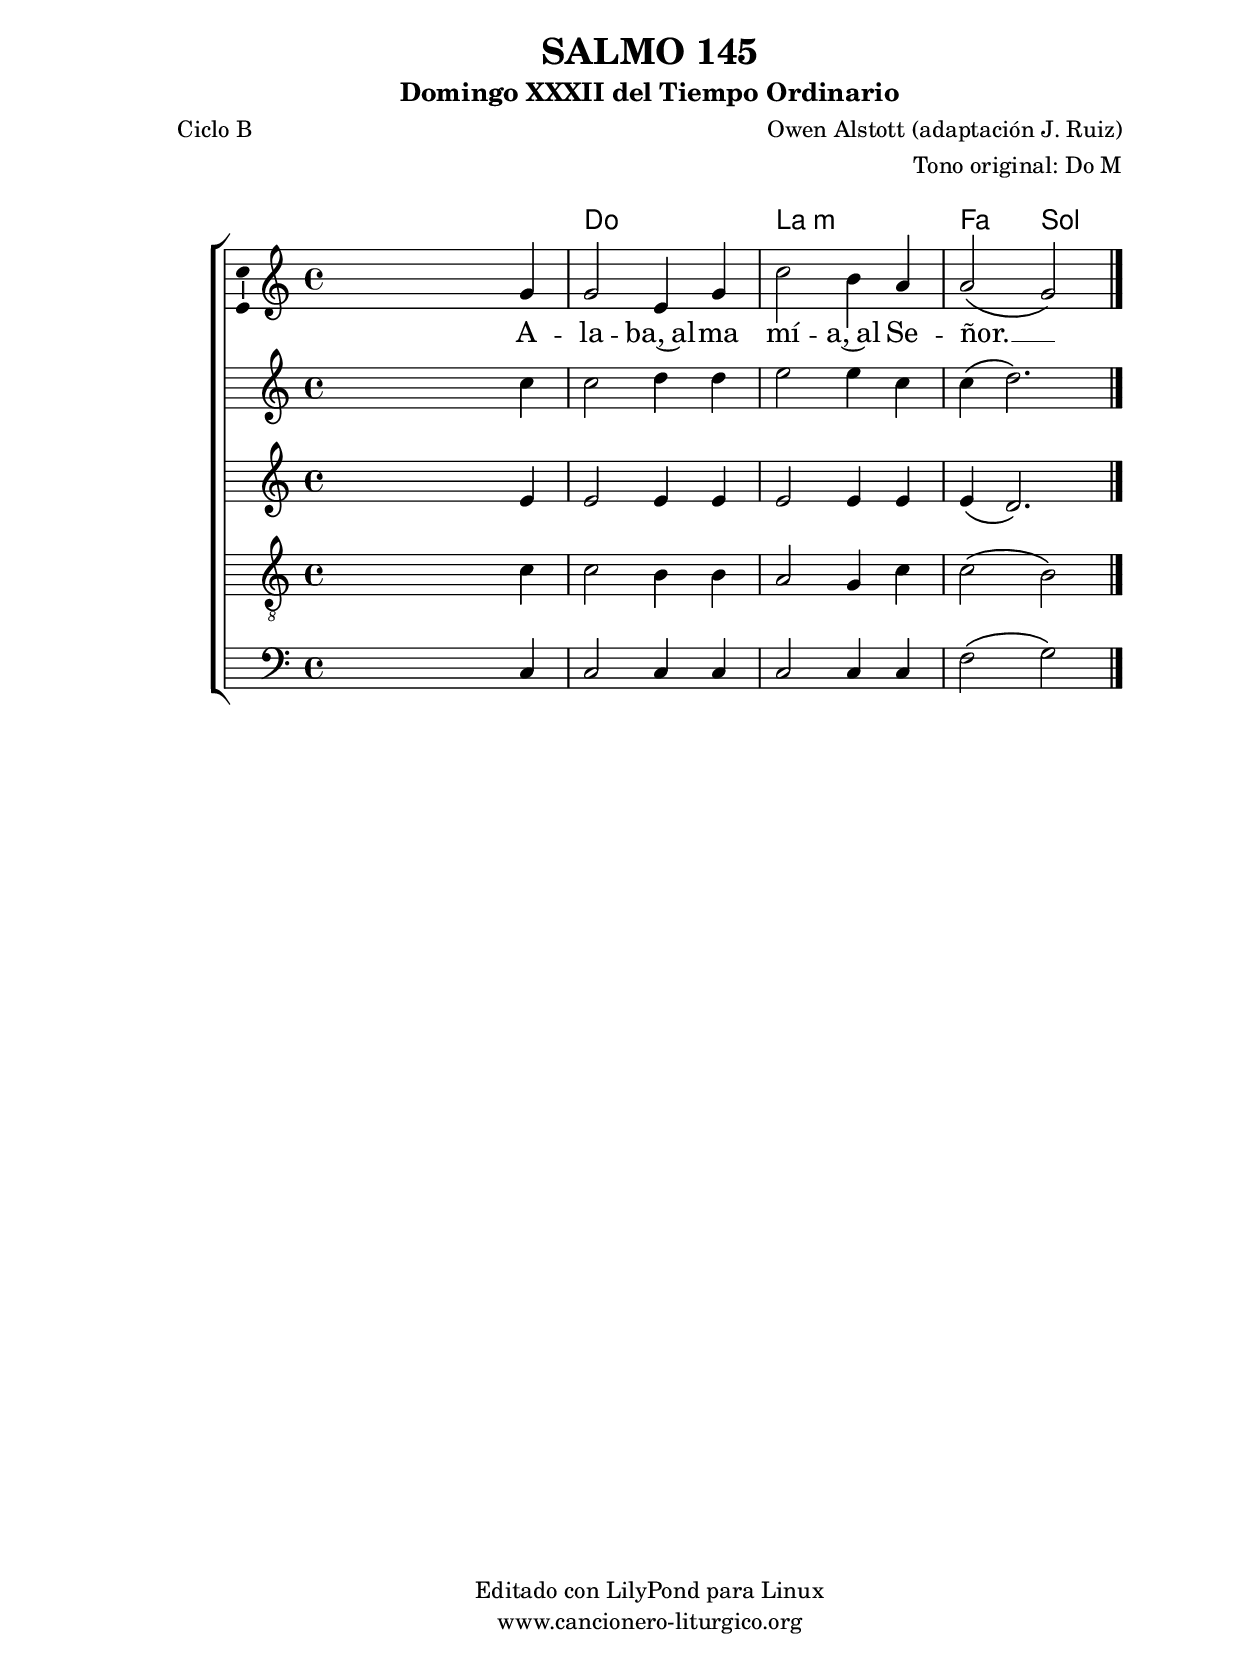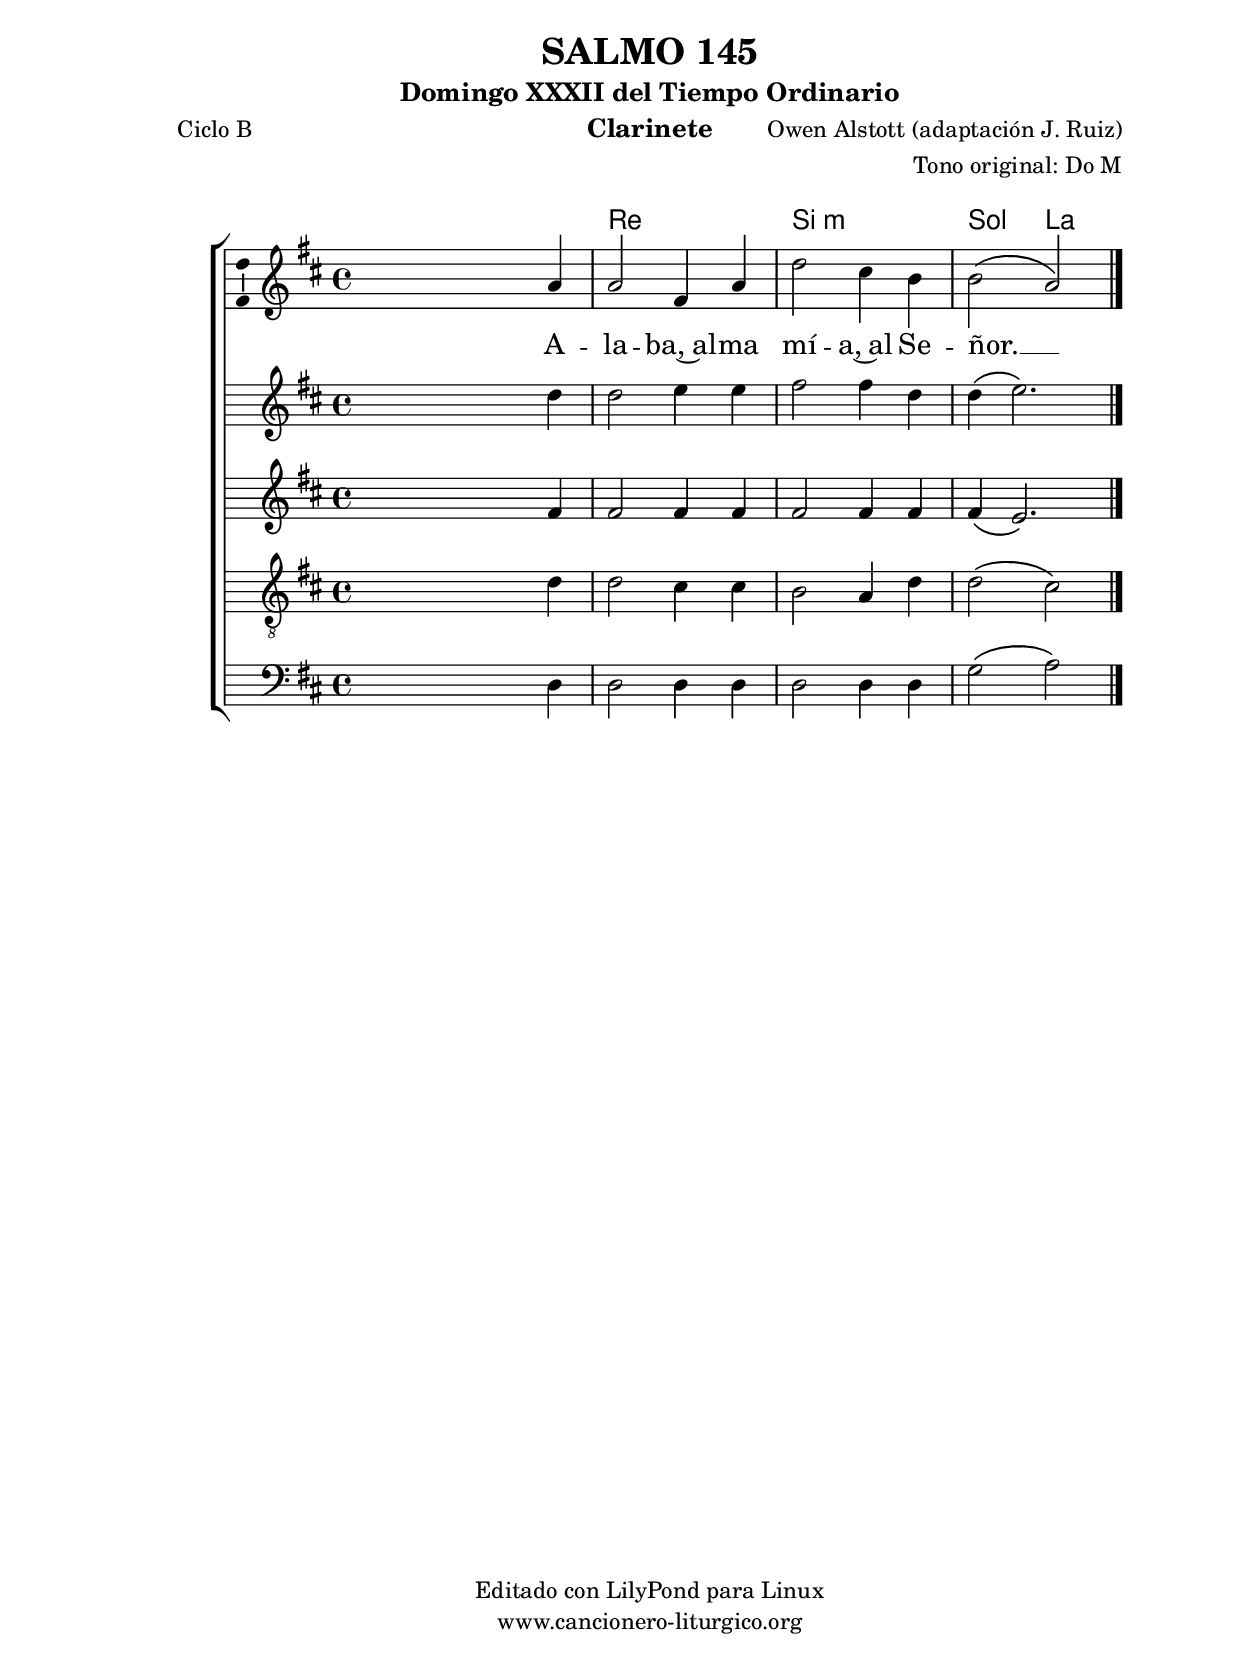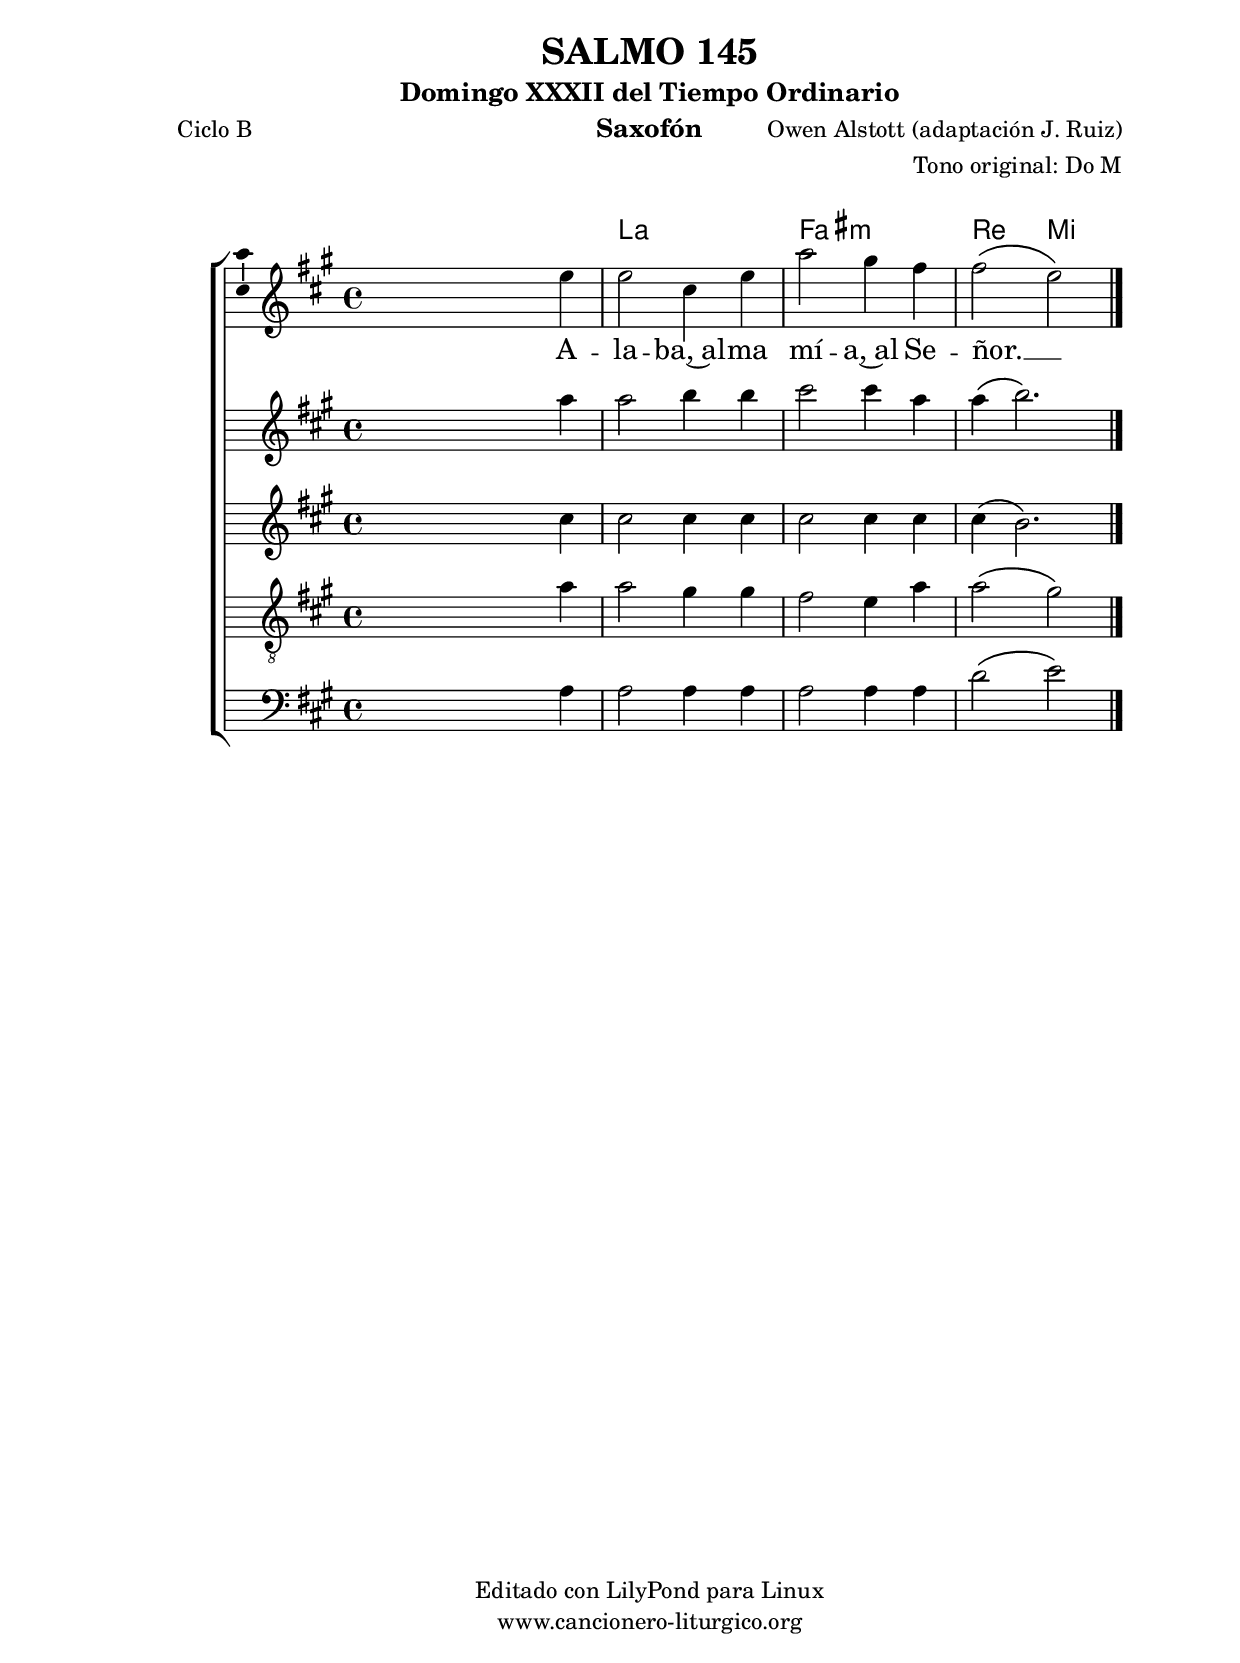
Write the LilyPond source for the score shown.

%
%para convertir .midi en .wav:
%timidity filename.midi -Ow -o finename.wav
%
%
%Para convertir de .wav a .mp3:
%lame -h -m j filename.wav
%
%
%para escuchar el midi:
%timidity nombrefichero.midi
%


%versión de lilypond para la que se ha escrito esta partitura:
\version "2.16.0"

	%Tamaño papel
	#(set-default-paper-size "a4")
	%Tamaño partitura
	#(set-global-staff-size 20)
	%No responde al pulsar sobre una nota
	#(ly:set-option 'point-and-click #f)

%parámetros del encabezamiento:
\header {
	title = "SALMO 145"
	subtitle = "Domingo XXXII del Tiempo Ordinario"
	composer = "Owen Alstott (adaptación J. Ruiz)"
	poet = "Ciclo B"
	meter = ""
	arranger = "Tono original: Do M"
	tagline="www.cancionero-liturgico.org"
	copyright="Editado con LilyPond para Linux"
	}

%parámetros asociados al papel:
\paper  {
	oddHeaderMarkup = \markup {\fill-line { \on-the-fly #not-first-page \fromproperty #'header:title \on-the-fly #not-first-page \fromproperty #'header:composer }}
	evenHeaderMarkup = \markup {\fill-line { \fromproperty #'header:composer \fromproperty #'header:title }}
	#(set-paper-size "a4")
	print-page-number = ##f
	first-page-number = 1
	print-first-page-number = ##f
%	head-separation = 3.0 \cm
	top-margin = 2.0 \cm
	bottom-margin = 0.5\cm
%%%	bottom-margin = -1.0\cm
	left-margin = 3.0 \cm
	line-width = 16.0 \cm 
	indent = 8\mm
	interscoreline = 2.\mm
	between-system-space = 15\mm
%	para que las partituras no llenen la hoja:
	ragged-bottom = ##t
%	idem para la última hoja:
	ragged-last-bottom = ##f
%	para que las partituras llenen el ancho del papel:
	ragged-last = ##f
	after-title-space = 2.5 \cm
%page-count=1
%system-count=8

	%Flexible Vertical Spacing
%	markup-markup-spacing =
%	#'((basic-distance . 15) (minimum-distance . 15) (padding . 3))
	markup-system-spacing =
	#'((basic-distance . 15) (minimum-distance . 15) (padding . 3))
	system-system-spacing =
	#'((basic-distance . 15) (minimum-distance . 15) (padding . 3))
	score-system-spacing =
	#'((basic-distance . 15) (minimum-distance . 15) (padding . 5))
%	top-system-spacing = % header
%	#'((basic-distance . 8) (minimum-distance . 0) (padding . 3))
%	top-markup-spacing =
%	#'((basic-distance . 20) (minimum-distance . 20) (padding . 3))
	last-bottom-spacing = % footer
	#'((basic-distance . 5) (minimum-distance . 5) (padding . 3))
%	score-markup-spacing =
%	#'((basic-distance . 16) (minimum-distance . 13) (padding . 3))

	}


%parámetros que afectan a toda la partitura:
global =  {
	%clave de sol (G):
	\clef G
	%armadura:
%	\transpose e f
	\key c \major
	\tempo 4=100
	\set Score.tempoHideNote = ##t
	}


acordes = {
	\italianChords
	\chordmode {
%	\transpose e f
{

s1 c1 a:m f2 g

	}
	}
}


melodia = 
%	\transpose e f
{
	\relative c''{

\time 4/4

s2. g4
g2 e4 g
c2 b4 a
a2 \(g\)

	\bar "|."
	}
	}


melodiadisc = 
%	\transpose e f
{
	\relative c''{
	\time 4/4

s2. c4
c2  d4 d
e2 e4 c
c4 \(d2.\)

	\bar "|."
	}
	}

melodiados = 
%	\transpose e f
{
	\relative c'{
	\time 4/4

s2. e4
e2 e4 e
e2 e4 e
e4 \(d2.\)

	\bar "|."
	}
	}


melodiatres = 
%	\transpose e f
{
	\relative c'{

%clave de fa (F):
%\clef F
\clef "G_8"

	\time 4/4

s2. c4
c2 b4 b
a2 g4 c
c2 \(b\)

	\bar "|."
	}
	}

melodiacuatro = 
%	\transpose e f
{
	\relative c{

%clave de fa (F):
\clef F

	\time 4/4

s2. c4
c2 c4 c
c2 c4 c
f2 \(g\)

	\bar "|."
	}
	}


texto = \lyricmode {
A -- la -- ba,~al -- ma mí -- a,~al Se -- ñor. __ _
	}


acordesStaff = \context ChordNames = acordesStaff <<
	\set chordChanges = ##t
	\acordes
	>>


vozStaff = \context Voice = vozStaff
\with {\consists "Ambitus_engraver"}
<<
%	\set Staff.instrumentName = ""
%	\set Staff.shortInstrumentName = ""
%	\set Staff.midiInstrument = #"clarinet"
%	\set Staff.midiInstrument = #"cello"
%	\set Staff.midiInstrument = #"flute"
	\set Staff.midiInstrument = #"electric guitar (jazz)"
%	\set Staff.midiInstrument = #"english horn"
%	\set Staff.midiInstrument = #"violin"
%	\set Staff.midiInstrument = #"glockenspiel"
	\set Staff.midiMinimumVolume = #0.7
	\set Staff.midiMaximumVolume = #0.9
	\global
	\melodia
	>>

vozdiscStaff = \context Voice = vozdiscStaff
<<
%	\set Staff.instrumentName = "Saxofón"
%	\set Staff.shortInstrumentName = "S"
	\override Staff.StaffSymbol #'staff-space = #(magstep -0.35)
	\set Staff.midiInstrument = #"violin"
	\set Staff.midiMinimumVolume = #0.4
	\set Staff.midiMaximumVolume = #0.5
%Cambio tono para saxofón (DESDE tono de clarinete)
%El segundo comando escribe la partitura en el tono del saxofón
%El primer comando hace que el fichero midi, a pesar de lo anterior, suene en el mismo tono que el resto de la partitura
%%%%%\transposition f'
%%%%%\transpose d a,
{
	\global
	\melodiadisc
}
	>>

vozdosStaff = \context Voice = vozdosStaff
<<
%	\set Staff.instrumentName = "Clarinete 1"
%	\set Staff.shortInstrumentName = "C1"
	\override Staff.StaffSymbol #'staff-space = #(magstep -0.35)
	\set Staff.midiInstrument = #"english horn"
	\set Staff.midiMinimumVolume = #0.4
	\set Staff.midiMaximumVolume = #0.5
	\global
	\melodiados
	>>

voztresStaff = \context Voice = voztresStaff
<<
%	\set Staff.instrumentName = "Clarinete 2"
%	\set Staff.shortInstrumentName = "C2"
	\override Staff.StaffSymbol #'staff-space = #(magstep -0.35)
	\set Staff.midiInstrument = #"violin"
	\set Staff.midiMinimumVolume = #0.4
	\set Staff.midiMaximumVolume = #0.5
	\global
	\melodiatres
	>>

vozcuatroStaff = \context Voice = vozcuatroStaff
<<
%	\set Staff.instrumentName = "Bajo"
%	\set Staff.shortInstrumentName = "B"
	\override Staff.StaffSymbol #'staff-space = #(magstep -0.35)
	\set Staff.midiInstrument = #"electric bass (finger)"
	\set Staff.midiMinimumVolume = #0.9
	\set Staff.midiMaximumVolume = #0.9
	\global
	\relative c' \melodiacuatro
	>>

textoStaff = \context Lyrics = textoStaff <<
	\lyricsto vozStaff \texto
	>>


\book {
	\score {
		\context ChoirStaff {
%			\override StaffGroup.SystemStartBracket #'collapse-height = #1
%			\override Score.SystemStartBar #'collapse-height = #1
			<<
			\acordesStaff
			\vozStaff
			\textoStaff
			\vozdiscStaff
			\vozdosStaff
			\voztresStaff
			\vozcuatroStaff
			>>
			}
		\layout {
	    		\context {
				\Lyrics
				\override LyricText #'font-size = #2
				}
	   		 \context {
				\Score
				%fontSize = #3
				\override StaffSymbol #'staff-space = #(magstep +3)
				%\override Beam #'thickness = #0.55
				%\override SpacingSpanner #'spacing-increment = #1.0
				%\override Slur #'height-limit = #1.5
				}
			}
		}
	\score {
		\unfoldRepeats
		\context ChoirStaff {
			<<
			\acordesStaff
			\vozStaff
			\vozdiscStaff
			\vozdosStaff
			\voztresStaff
			\vozcuatroStaff
			>>
			}
		\midi {
	  		\context {
	  			\Score
				tempoWholesPerMinute = #(ly:make-moment 70 4)
				}
			}
		}
	}

%Partitura para clarinete
#(define output-suffix "C")
\book {
	\header{
		instrument = "Clarinete"
		}
	\score {
		\context ChoirStaff {
%			\override StaffGroup.SystemStartBracket #'collapse-height = #1
%			\override Score.SystemStartBar #'collapse-height = #1
\transpose c d
			<<
			\acordesStaff
			\vozStaff
			\textoStaff
			\vozdiscStaff
			\vozdosStaff
			\voztresStaff
			\vozcuatroStaff
			>>
			}
		\layout {
	    		\context {
				\Lyrics
				\override LyricText #'font-size = #2
				}
	   		 \context {
				\Score
				%fontSize = #3
				\override StaffSymbol #'staff-space = #(magstep +3)
				%\override Beam #'thickness = #0.55
				%\override SpacingSpanner #'spacing-increment = #1.0
				%\override Slur #'height-limit = #1.5
				}
			}
		}
	}

%Partitura para saxofón
#(define output-suffix "S")
\book {
	\header{
		instrument = "Saxofón"
		}
	\score {
		\context ChoirStaff {
%			\override StaffGroup.SystemStartBracket #'collapse-height = #1
%			\override Score.SystemStartBar #'collapse-height = #1
\transpose c a
			<<
			\acordesStaff
			\vozStaff
			\textoStaff
			\vozdiscStaff
			\vozdosStaff
			\voztresStaff
			\vozcuatroStaff
			>>
			}
		\layout {
	    		\context {
				\Lyrics
				\override LyricText #'font-size = #2
				}
	   		 \context {
				\Score
				%fontSize = #3
				\override StaffSymbol #'staff-space = #(magstep +3)
				%\override Beam #'thickness = #0.55
				%\override SpacingSpanner #'spacing-increment = #1.0
				%\override Slur #'height-limit = #1.5
				}
			}
		}
	}

